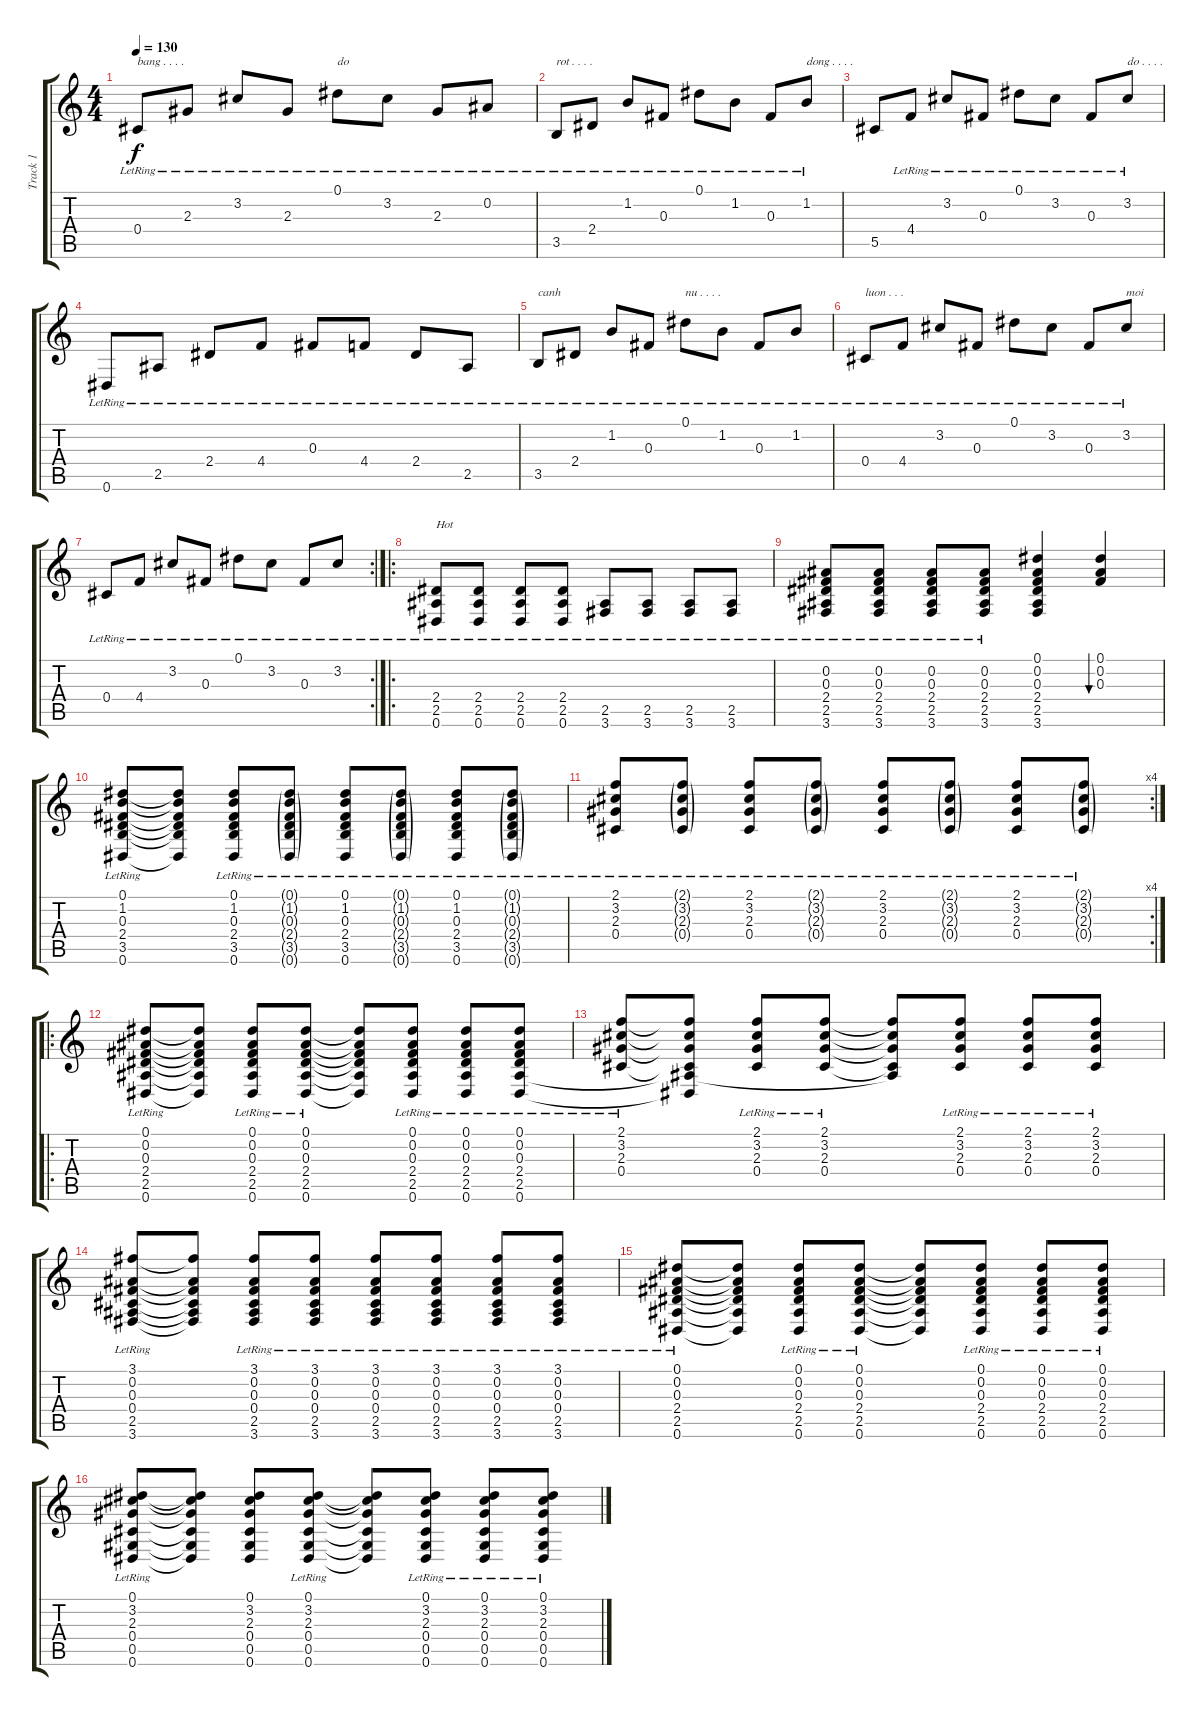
\track ("Track 1" "Track 1") {instrument acousticguitarnylon}
\staff {score tabs}
\tuning (Eb4 Bb3 Gb3 Db3 Ab2 Eb2) {hide}
\ts (4 4)
\tempo 130
\clef g2
\ks c
0.4{lr}.8{txt "bang . . . ." dy f} 2.3{lr}.8 3.2{lr}.8 2.3{lr}.8 0.1{lr}.8{txt "do"} 3.2{lr}.8 2.3{lr}.8 0.2{lr}.8 |
3.5{lr}.8{txt "rot . . . ."} 2.4{lr}.8 1.2{lr}.8 0.3{lr}.8 0.1{lr}.8 1.2{lr}.8 0.3{lr}.8 1.2{lr}.8{txt "dong . . . ."} |
5.5.8 4.4{lr}.8 3.2{lr}.8 0.3{lr}.8 0.1{lr}.8 3.2{lr}.8 0.3{lr}.8 3.2{lr}.8{txt "do . . . ."} |
0.6{lr}.8 2.5{lr}.8 2.4{lr}.8 4.4{lr}.8 0.3{lr}.8 4.4{lr}.8 2.4{lr}.8 2.5{lr}.8 |
3.5{lr}.8{txt "canh"} 2.4{lr}.8 1.2{lr}.8 0.3{lr}.8 0.1{lr}.8{txt "nu . . . ."} 1.2{lr}.8 0.3{lr}.8 1.2{lr}.8 |
0.4{lr}.8{txt "luon . . ."} 4.4{lr}.8 3.2{lr}.8 0.3{lr}.8 0.1{lr}.8 3.2{lr}.8 0.3{lr}.8 3.2{lr}.8{txt "moi"} |
\rc 2
0.4{lr}.8 4.4{lr}.8 3.2{lr}.8 0.3{lr}.8 0.1{lr}.8 3.2{lr}.8 0.3{lr}.8 3.2{lr}.8 |
\ro
(2.4{lr} 2.5{lr} 0.6{lr}).8{txt "Hot"} (2.4{lr} 2.5{lr} 0.6{lr}).8 (2.4{lr} 2.5{lr} 0.6{lr}).8 (2.4{lr} 2.5{lr} 0.6{lr}).8 (2.5{lr} 3.6{lr}).8 (2.5{lr} 3.6{lr}).8 (2.5{lr} 3.6{lr}).8 (2.5{lr} 3.6{lr}).8 |
(0.2 0.3 2.4 2.5 3.6{lr}).8 (0.2 0.3 2.4 2.5 3.6{lr}).8 (0.2 0.3 2.4 2.5 3.6{lr}).8 (0.2 0.3 2.4 2.5 3.6{lr}).8 (0.1 0.2 0.3 2.4 2.5 3.6).4 (0.1 0.2 0.3).4{bu 120} |
(0.1{lr} 1.2{lr} 0.3{lr} 2.4{lr} 3.5{lr} 0.6{lr}).8 (0.1{t} 1.2{t} 0.3{t} 2.4{t} 3.5{t} 0.6{t}).8 (0.1{lr} 1.2{lr} 0.3{lr} 2.4{lr} 3.5{lr} 0.6{lr}).8 (0.1{g lr} 1.2{g lr} 0.3{g lr} 2.4{g lr} 3.5{g lr} 0.6{g lr}).8 (0.1{lr} 1.2{lr} 0.3{lr} 2.4{lr} 3.5{lr} 0.6{lr}).8 (0.1{g lr} 1.2{g lr} 0.3{g lr} 2.4{g lr} 3.5{g lr} 0.6{g lr}).8 (0.1{lr} 1.2{lr} 0.3{lr} 2.4{lr} 3.5{lr} 0.6{lr}).8 (0.1{g lr} 1.2{g lr} 0.3{g lr} 2.4{g lr} 3.5{g lr} 0.6{g lr}).8 |
\rc 4
(2.1{lr} 3.2{lr} 2.3{lr} 0.4{lr}).8 (2.1{g lr} 3.2{g lr} 2.3{g lr} 0.4{g lr}).8 (2.1{lr} 3.2{lr} 2.3{lr} 0.4{lr}).8 (2.1{g lr} 3.2{g lr} 2.3{g lr} 0.4{g lr}).8 (2.1{lr} 3.2{lr} 2.3{lr} 0.4{lr}).8 (2.1{g lr} 3.2{g lr} 2.3{g lr} 0.4{g lr}).8 (2.1{lr} 3.2{lr} 2.3{lr} 0.4{lr}).8 (2.1{g lr} 3.2{g lr} 2.3{g lr} 0.4{g lr}).8 |
\ro
(0.1{lr} 0.2{lr} 0.3{lr} 2.4{lr} 2.5{lr} 0.6{lr}).8 (0.1{t} 0.2{t} 0.3{t} 2.4{t} 2.5{t} 0.6{t}).8 (0.1{lr} 0.2{lr} 0.3{lr} 2.4{lr} 2.5{lr} 0.6{lr}).8 (0.1{lr} 0.2{lr} 0.3{lr} 2.4{lr} 2.5{lr} 0.6{lr}).8 (0.1{t} 0.2{t} 0.3{t} 2.4{t} 2.5{t} 0.6{t}).8 (0.1{lr} 0.2{lr} 0.3{lr} 2.4{lr} 2.5{lr} 0.6{lr}).8 (0.1{lr} 0.2{lr} 0.3{lr} 2.4{lr} 2.5{lr} 0.6{lr}).8 (0.1{lr} 0.2{lr} 0.3{lr} 2.4{lr} 2.5{lr} 0.6{lr}).8 |
(2.1{lr} 3.2{lr} 2.3{lr} 0.4{lr}).8 (2.1{t} 3.2{t} 2.3{t} 0.4{t} 2.5{t} 0.6{t}).8 (2.1{lr} 3.2{lr} 2.3{lr} 0.4{lr}).8 (2.1{lr} 3.2{lr} 2.3{lr} 0.4{lr}).8 (2.1{t} 3.2{t} 2.3{t} 0.4{t} 2.5{t}).8 (2.1{lr} 3.2{lr} 2.3{lr} 0.4{lr}).8 (2.1{lr} 3.2{lr} 2.3{lr} 0.4{lr}).8 (2.1{lr} 3.2{lr} 2.3{lr} 0.4{lr}).8 |
(3.1{lr} 0.2{lr} 0.3{lr} 0.4{lr} 2.5{lr} 3.6{lr}).8 (3.1{t} 0.2{t} 0.3{t} 0.4{t} 2.5{t} 3.6{t}).8 (3.1{lr} 0.2{lr} 0.3{lr} 0.4{lr} 2.5{lr} 3.6).8 (3.1{lr} 0.2{lr} 0.3{lr} 0.4{lr} 2.5{lr} 3.6{lr}).8 (3.1{lr} 0.2{lr} 0.3{lr} 0.4{lr} 2.5{lr} 3.6{lr}).8 (3.1{lr} 0.2{lr} 0.3{lr} 0.4{lr} 2.5{lr} 3.6{lr}).8 (3.1{lr} 0.2{lr} 0.3{lr} 0.4{lr} 2.5{lr} 3.6{lr}).8 (3.1{lr} 0.2{lr} 0.3{lr} 0.4{lr} 2.5{lr} 3.6{lr}).8 |
(0.1{lr} 0.2{lr} 0.3{lr} 2.4{lr} 2.5{lr} 0.6{lr}).8 (0.1{t} 0.2{t} 0.3{t} 2.4{t} 2.5{t} 0.6{t}).8 (0.1{lr} 0.2{lr} 0.3{lr} 2.4{lr} 2.5{lr} 0.6{lr}).8 (0.1{lr} 0.2{lr} 0.3{lr} 2.4{lr} 2.5{lr} 0.6{lr}).8 (0.1{t} 0.2{t} 0.3{t} 2.4{t} 2.5{t} 0.6{t}).8 (0.1{lr} 0.2{lr} 0.3{lr} 2.4{lr} 2.5{lr} 0.6{lr}).8 (0.1{lr} 0.2{lr} 0.3{lr} 2.4{lr} 2.5{lr} 0.6{lr}).8 (0.1{lr} 0.2{lr} 0.3{lr} 2.4{lr} 2.5{lr} 0.6{lr}).8 |
(0.1{lr} 3.2{lr} 2.3{lr} 0.4 0.5 0.6).8 (0.1{t} 3.2{t} 2.3{t} 0.4{t} 0.5{t} 0.6{t}).8 (0.1 3.2 2.3 0.4 0.5 0.6).8 (0.1{lr} 3.2{lr} 2.3{lr} 0.4{lr} 0.5{lr} 0.6{lr}).8 (0.1{t} 3.2{t} 2.3{t} 0.4{t} 0.5{t} 0.6{t}).8 (0.1{lr} 3.2{lr} 2.3{lr} 0.4{lr} 0.5{lr} 0.6).8 (0.1{lr} 3.2{lr} 2.3{lr} 0.4{lr} 0.5{lr} 0.6{lr}).8 (0.1{lr} 3.2{lr} 2.3{lr} 0.4{lr} 0.5{lr} 0.6{lr}).8
